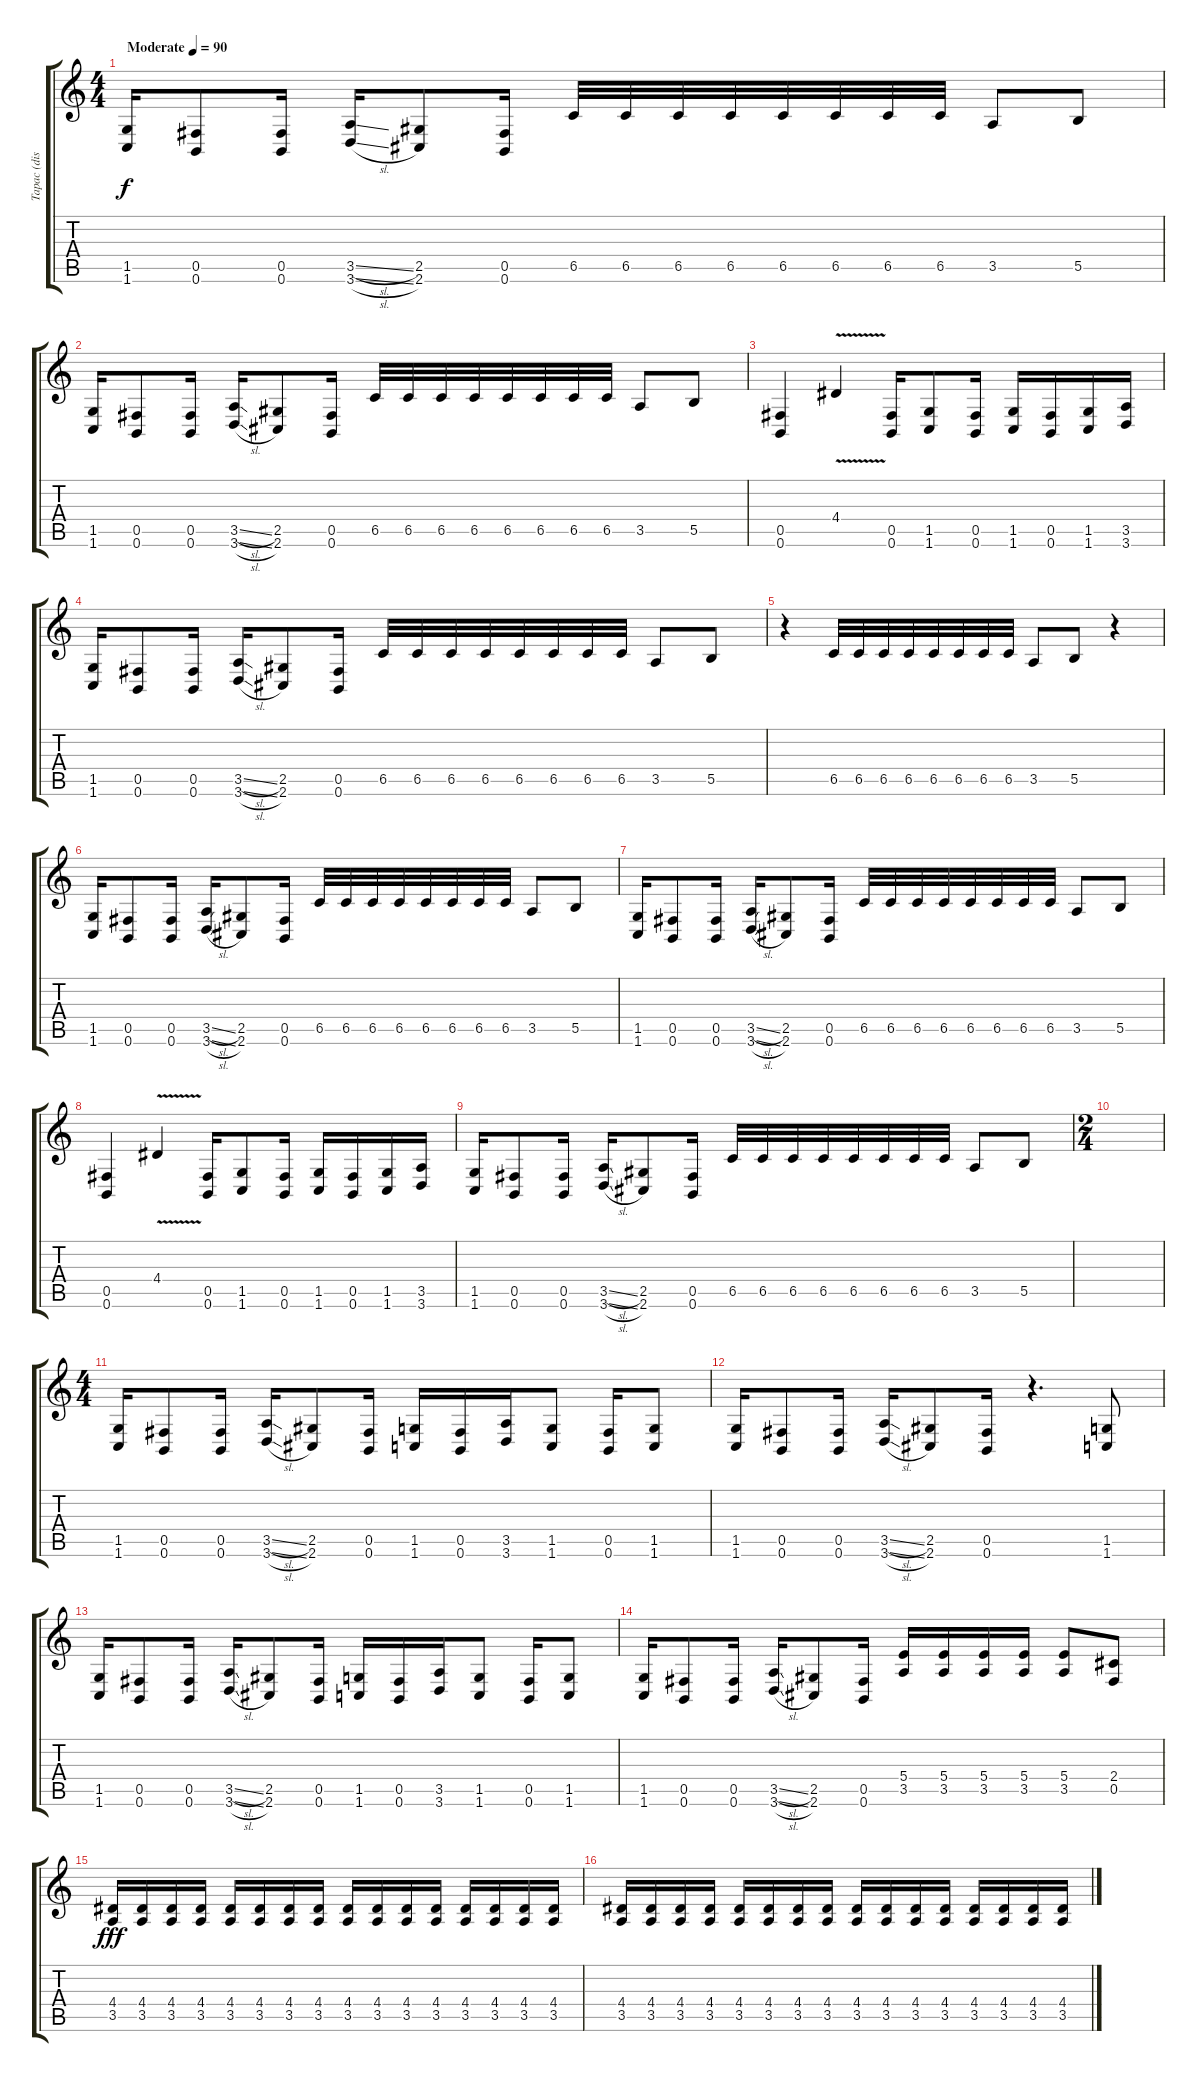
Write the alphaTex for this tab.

\track ("Тарас (distortion)" "Тарас (dis") {instrument distortionguitar}
\staff {score tabs}
\tuning (Db4 Ab3 E3 B2 Gb2 B1) {hide}
\ts (4 4)
\tempo (90 "Moderate")
\clef g2
\ks c
(1.5 1.6).16{dy f instrument distortionguitar} (0.5 0.6).8 (0.5 0.6).16 (3.5{sl} 3.6{sl}).16 (2.5 2.6).8 (0.5 0.6).16 6.5.32 6.5.32 6.5.32 6.5.32 6.5.32 6.5.32 6.5.32 6.5.32 3.5.8 5.5.8 |
(1.5 1.6).16 (0.5 0.6).8 (0.5 0.6).16 (3.5{sl} 3.6{sl}).16 (2.5 2.6).8 (0.5 0.6).16 6.5.32 6.5.32 6.5.32 6.5.32 6.5.32 6.5.32 6.5.32 6.5.32 3.5.8 5.5.8 |
(0.5 0.6).4 4.4{v}.4 (0.5 0.6).16 (1.5 1.6).8 (0.5 0.6).16 (1.5 1.6).16 (0.5 0.6).16 (1.5 1.6).16 (3.5 3.6).16 |
(1.5 1.6).16 (0.5 0.6).8 (0.5 0.6).16 (3.5{sl} 3.6{sl}).16 (2.5 2.6).8 (0.5 0.6).16 6.5.32 6.5.32 6.5.32 6.5.32 6.5.32 6.5.32 6.5.32 6.5.32 3.5.8 5.5.8 |
r.4 6.5.32 6.5.32 6.5.32 6.5.32 6.5.32 6.5.32 6.5.32 6.5.32 3.5.8 5.5.8 r.4 |
(1.5 1.6).16 (0.5 0.6).8 (0.5 0.6).16 (3.5{sl} 3.6{sl}).16 (2.5 2.6).8 (0.5 0.6).16 6.5.32 6.5.32 6.5.32 6.5.32 6.5.32 6.5.32 6.5.32 6.5.32 3.5.8 5.5.8 |
(1.5 1.6).16 (0.5 0.6).8 (0.5 0.6).16 (3.5{sl} 3.6{sl}).16 (2.5 2.6).8 (0.5 0.6).16 6.5.32 6.5.32 6.5.32 6.5.32 6.5.32 6.5.32 6.5.32 6.5.32 3.5.8 5.5.8 |
(0.5 0.6).4 4.4{v}.4 (0.5 0.6).16 (1.5 1.6).8 (0.5 0.6).16 (1.5 1.6).16 (0.5 0.6).16 (1.5 1.6).16 (3.5 3.6).16 |
(1.5 1.6).16 (0.5 0.6).8 (0.5 0.6).16 (3.5{sl} 3.6{sl}).16 (2.5 2.6).8 (0.5 0.6).16 6.5.32 6.5.32 6.5.32 6.5.32 6.5.32 6.5.32 6.5.32 6.5.32 3.5.8 5.5.8 |
\ts (2 4)
|
\ts (4 4)
(1.5 1.6).16 (0.5 0.6).8 (0.5 0.6).16 (3.5{sl} 3.6{sl}).16 (2.5 2.6).8 (0.5 0.6).16 (1.5 1.6).16 (0.5 0.6).16 (3.5 3.6).16 (1.5 1.6).8 (0.5 0.6).16 (1.5 1.6).8 |
(1.5 1.6).16 (0.5 0.6).8 (0.5 0.6).16 (3.5{sl} 3.6{sl}).16 (2.5 2.6).8 (0.5 0.6).16 r.4{d} (1.5 1.6).8 |
(1.5 1.6).16 (0.5 0.6).8 (0.5 0.6).16 (3.5{sl} 3.6{sl}).16 (2.5 2.6).8 (0.5 0.6).16 (1.5 1.6).16 (0.5 0.6).16 (3.5 3.6).16 (1.5 1.6).8 (0.5 0.6).16 (1.5 1.6).8 |
(1.5 1.6).16 (0.5 0.6).8 (0.5 0.6).16 (3.5{sl} 3.6{sl}).16 (2.5 2.6).8 (0.5 0.6).16 (5.4 3.5).16 (5.4 3.5).16 (5.4 3.5).16 (5.4 3.5).16 (5.4 3.5).8 (2.4 0.5).8 |
(4.4 3.5).16{dy fff} (4.4 3.5).16 (4.4 3.5).16 (4.4 3.5).16 (4.4 3.5).16 (4.4 3.5).16 (4.4 3.5).16 (4.4 3.5).16 (4.4 3.5).16 (4.4 3.5).16 (4.4 3.5).16 (4.4 3.5).16 (4.4 3.5).16 (4.4 3.5).16 (4.4 3.5).16 (4.4 3.5).16 |
(4.4 3.5).16 (4.4 3.5).16 (4.4 3.5).16 (4.4 3.5).16 (4.4 3.5).16 (4.4 3.5).16 (4.4 3.5).16 (4.4 3.5).16 (4.4 3.5).16 (4.4 3.5).16 (4.4 3.5).16 (4.4 3.5).16 (4.4 3.5).16 (4.4 3.5).16 (4.4 3.5).16 (4.4 3.5).16
